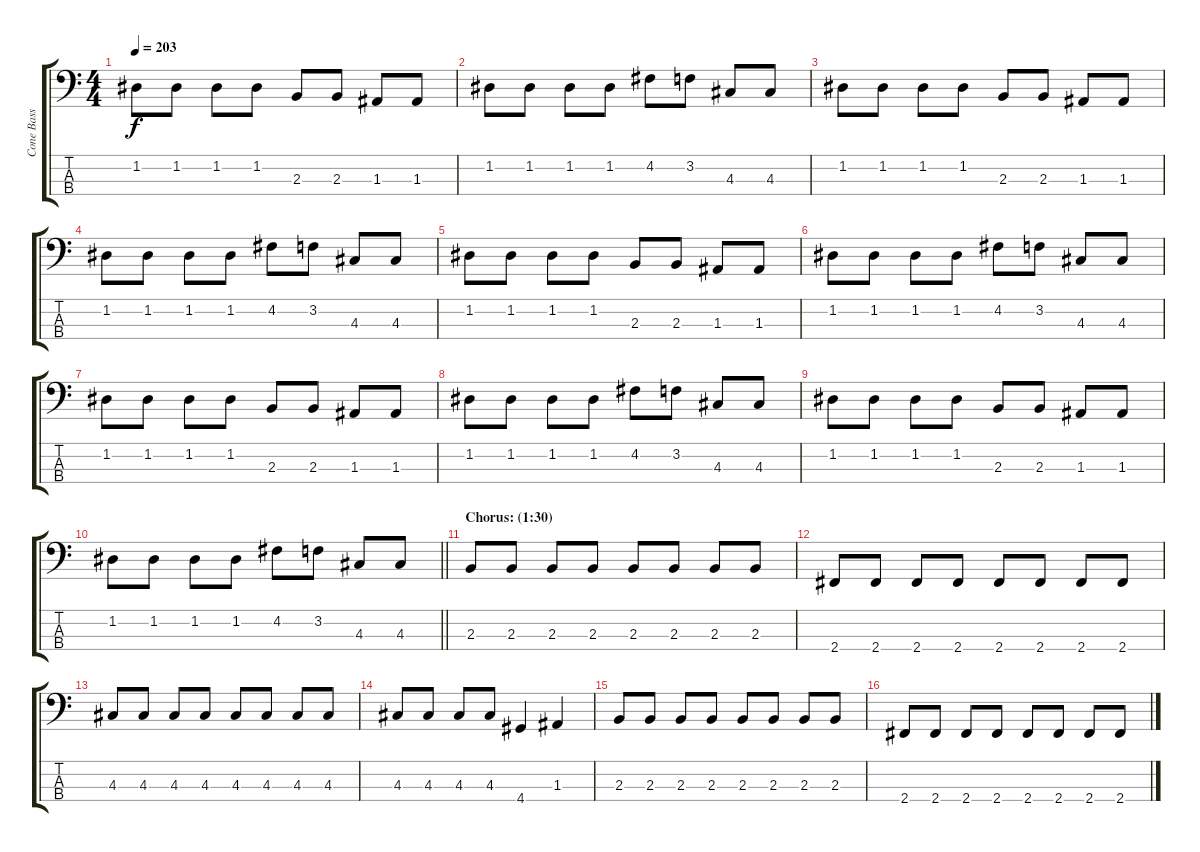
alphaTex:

\track ("Cone Bass" "Cone Bass") {instrument electricbasspick}
\staff {score tabs}
\tuning (G2 D2 A1 E1) {hide}
\ts (4 4)
\tempo 203
\clef f4
\ks c
1.2.8{dy f} 1.2.8 1.2.8 1.2.8 2.3.8 2.3.8 1.3.8 1.3.8 |
1.2.8 1.2.8 1.2.8 1.2.8 4.2.8 3.2.8 4.3.8 4.3.8 |
1.2.8 1.2.8 1.2.8 1.2.8 2.3.8 2.3.8 1.3.8 1.3.8 |
1.2.8 1.2.8 1.2.8 1.2.8 4.2.8 3.2.8 4.3.8 4.3.8 |
1.2.8 1.2.8 1.2.8 1.2.8 2.3.8 2.3.8 1.3.8 1.3.8 |
1.2.8 1.2.8 1.2.8 1.2.8 4.2.8 3.2.8 4.3.8 4.3.8 |
1.2.8 1.2.8 1.2.8 1.2.8 2.3.8 2.3.8 1.3.8 1.3.8 |
1.2.8 1.2.8 1.2.8 1.2.8 4.2.8 3.2.8 4.3.8 4.3.8 |
1.2.8 1.2.8 1.2.8 1.2.8 2.3.8 2.3.8 1.3.8 1.3.8 |
\barLineRight lightlight
1.2.8 1.2.8 1.2.8 1.2.8 4.2.8 3.2.8 4.3.8 4.3.8 |
\section ("" "Chorus: (1:30)")
2.3.8 2.3.8 2.3.8 2.3.8 2.3.8 2.3.8 2.3.8 2.3.8 |
2.4.8 2.4.8 2.4.8 2.4.8 2.4.8 2.4.8 2.4.8 2.4.8 |
4.3.8 4.3.8 4.3.8 4.3.8 4.3.8 4.3.8 4.3.8 4.3.8 |
4.3.8 4.3.8 4.3.8 4.3.8 4.4.4 1.3.4 |
2.3.8 2.3.8 2.3.8 2.3.8 2.3.8 2.3.8 2.3.8 2.3.8 |
2.4.8 2.4.8 2.4.8 2.4.8 2.4.8 2.4.8 2.4.8 2.4.8
